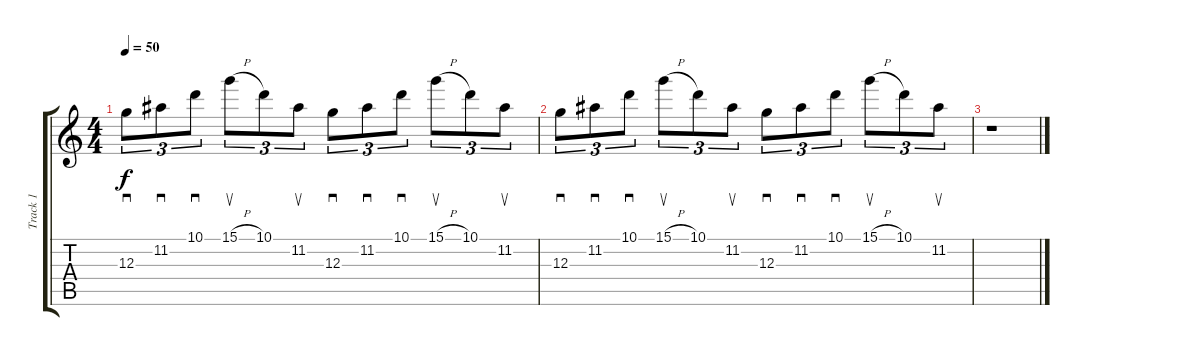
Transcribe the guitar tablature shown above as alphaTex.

\track ("Track 1" "Track 1") {instrument acousticguitarsteel}
\staff {score tabs}
\tuning (E4 B3 G3 D3 A2 E2) {hide}
\ts (4 4)
\tempo 50
\clef g2
\ks c
12.3.8{sd tu (3 2) dy f instrument acousticguitarsteel} 11.2.8{sd tu (3 2)} 10.1.8{sd tu (3 2)} 15.1{h}.8{su tu (3 2)} 10.1.8{tu (3 2)} 11.2.8{su tu (3 2)} 12.3.8{sd tu (3 2)} 11.2.8{sd tu (3 2)} 10.1.8{sd tu (3 2)} 15.1{h}.8{su tu (3 2)} 10.1.8{tu (3 2)} 11.2.8{su tu (3 2)} |
12.3.8{sd tu (3 2)} 11.2.8{sd tu (3 2)} 10.1.8{sd tu (3 2)} 15.1{h}.8{su tu (3 2)} 10.1.8{tu (3 2)} 11.2.8{su tu (3 2)} 12.3.8{sd tu (3 2)} 11.2.8{sd tu (3 2)} 10.1.8{sd tu (3 2)} 15.1{h}.8{su tu (3 2)} 10.1.8{tu (3 2)} 11.2.8{su tu (3 2)} |
r.1
